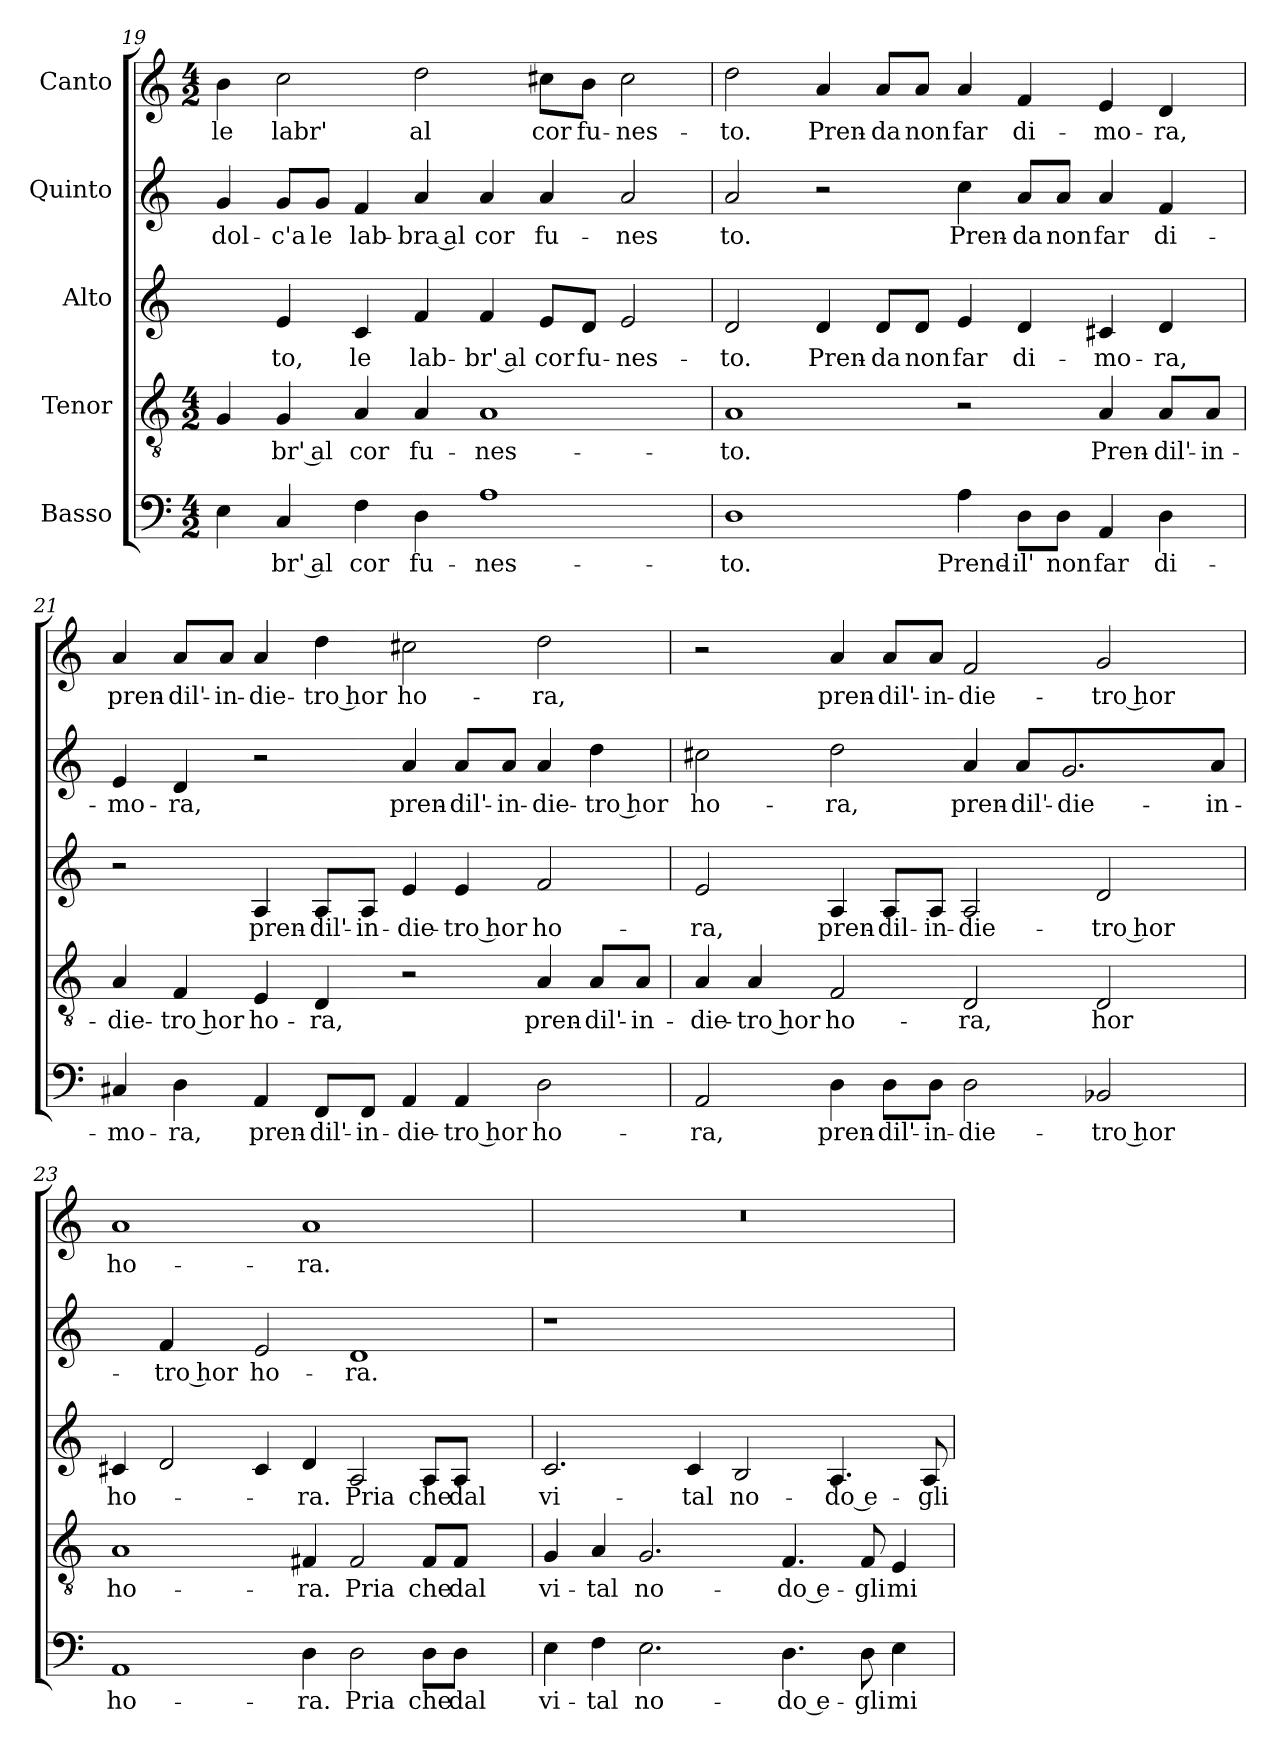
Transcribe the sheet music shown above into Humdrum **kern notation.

**kern	**text	**kern	**text	**kern	**text	**kern	**text	**kern	**text
*part5	*part5	*part4	*part4	*part3	*part3	*part2	*part2	*part1	*part1
*staff5	*staff5	*staff4	*staff4	*staff3	*staff3	*staff2	*staff2	*staff1	*staff1
*I"Basso	*	*I"Tenor	*	*I"Alto	*	*I"Quinto	*	*I"Canto	*
!!LO:PB:g=z
*clefF4	*	*clefGv2	*	*clefG2	*	*clefG2	*	*clefG2	*
*M4/2	*	*M4/2	*	*	*	*	*	*M4/2	*
=19	=19	=19	=19	=19	=19	=19	=19	=19	=19
!	!	!	!	!	!	!	!LO:LY:b:cj	!	!LO:LY:b:cj
4E\	.	4G/	.	4ryy	.	4g/	dol-	4b\	le
!	!LO:LY:b:rj	!	!LO:LY:b:rj	!	!LO:LY:b:cj	!	!LO:LY:b:cj	!	!LO:LY:b:cj
4C/	-br' al	4G/	-br' al	4e/	to,	8g/L	-c'a	2cc\	labr'
!	!	!	!	!	!	!	!LO:LY:b:cj	!	!
.	.	.	.	.	.	8g/J	le	.	.
!	!LO:LY:b:cj	!	!LO:LY:b:cj	!	!LO:LY:b:cj	!	!LO:LY:b:cj	!	!
4F\	cor	4A/	cor	4c/	le	4f/	lab-	.	.
!	!LO:LY:b:cj	!	!LO:LY:b:cj	!	!LO:LY:b:cj	!	!LO:LY:b:rj	!	!LO:LY:b:cj
4D\	fu-	4A/	fu-	4f/	lab-	4a/	-bra al	2dd\	al
!	!LO:LY:b:cj	!	!LO:LY:b:cj	!	!LO:LY:b:rj	!	!LO:LY:b:cj	!	!
1A	-nes-	1A	-nes-	4f/	-br' al	4a/	cor	.	.
!	!	!	!	!	!LO:LY:b:cj	!	!LO:LY:b:cj	!	!LO:LY:b:cj
.	.	.	.	8e/L	cor	4a/	fu-	8cc#\L	cor
!	!	!	!	!	!LO:LY:b:cj	!	!	!	!LO:LY:b:cj
.	.	.	.	8d/J	fu-	.	.	8b\J	fu-
!	!	!	!	!	!LO:LY:b:cj	!	!LO:LY:b:cj	!	!LO:LY:b:cj
.	.	.	.	2e/	-nes-	2a/	-nes	2cc#\	-nes-
=20	=20	=20	=20	=20	=20	=20	=20	=20	=20
!	!LO:LY:b:cj	!	!LO:LY:b:cj	!	!LO:LY:b:cj	!	!LO:LY:b:cj	!	!LO:LY:b:cj
1D	-to.	1A	-to.	2d/	-to.	2a/	to.	2dd\	-to.
!	!	!	!	!	!LO:LY:b:cj	!	!	!	!LO:LY:b:cj
.	.	.	.	4d/	Pren-	2r	.	4a/	Pren-
!	!	!	!	!	!LO:LY:b:cj	!	!	!	!LO:LY:b:cj
.	.	.	.	8d/L	-da	.	.	8a/L	-da
!	!	!	!	!	!LO:LY:b:cj	!	!	!	!LO:LY:b:cj
.	.	.	.	8d/J	non	.	.	8a/J	non
!	!LO:LY:b:cj	!	!	!	!LO:LY:b:cj	!	!LO:LY:b:cj	!	!LO:LY:b:cj
4A\	Prend-	2r	.	4e/	far	4cc\	Pren-	4a/	far
!	!LO:LY:b:cj	!	!	!	!LO:LY:b:cj	!	!LO:LY:b:cj	!	!LO:LY:b:cj
8D\L	-il'	.	.	4d/	di-	8a/L	-da	4f/	di-
!	!LO:LY:b:cj	!	!	!	!	!	!LO:LY:b:cj	!	!
8D\J	non	.	.	.	.	8a/J	non	.	.
!	!LO:LY:b:cj	!	!LO:LY:b:cj	!	!LO:LY:b:cj	!	!LO:LY:b:cj	!	!LO:LY:b:cj
4AA/	far	4A/	Pren-	4c#X/	-mo-	4a/	far	4e/	-mo-
!	!LO:LY:b:cj	!	!LO:LY:b:cj	!	!LO:LY:b:cj	!	!LO:LY:b:cj	!	!LO:LY:b:cj
4D\	di-	8A/L	-dil'-	4d/	-ra,	4f/	di-	4d/	-ra,
!	!	!	!LO:LY:b:cj	!	!	!	!	!	!
.	.	8A/J	-in-	.	.	.	.	.	.
!!LO:LB:g=z
=21	=21	=21	=21	=21	=21	=21	=21	=21	=21
!	!LO:LY:b:cj	!	!LO:LY:b:cj	!	!	!	!LO:LY:b:cj	!	!LO:LY:b:cj
4C#X/	-mo-	4A/	-die-	2r	.	4e/	-mo-	4a/	pren-
!	!LO:LY:b:cj	!	!LO:LY:b:rj	!	!	!	!LO:LY:b:cj	!	!LO:LY:b:cj
4D\	-ra,	4F/	-tro hor	.	.	4d/	-ra,	8a/L	-dil'-
!	!	!	!	!	!	!	!	!	!LO:LY:b:cj
.	.	.	.	.	.	.	.	8a/J	-in-
!	!LO:LY:b:cj	!	!LO:LY:b:cj	!	!LO:LY:b:cj	!	!	!	!LO:LY:b:cj
4AA/	pren-	4E/	ho-	4A/	pren-	2r	.	4a/	-die-
!	!LO:LY:b:cj	!	!LO:LY:b:cj	!	!LO:LY:b:cj	!	!	!	!LO:LY:b:rj
8FF/L	-dil'-	4D/	-ra,	8A/L	-dil'-	.	.	4dd\	-tro hor
!	!LO:LY:b:cj	!	!	!	!LO:LY:b:cj	!	!	!	!
8FF/J	-in-	.	.	8A/J	-in-	.	.	.	.
!	!LO:LY:b:cj	!	!	!	!LO:LY:b:cj	!	!LO:LY:b:cj	!	!LO:LY:b:cj
4AA/	-die-	2r	.	4e/	-die-	4a/	pren-	2cc#X\	ho-
!	!LO:LY:b:rj	!	!	!	!LO:LY:b:rj	!	!LO:LY:b:cj	!	!
4AA/	-tro hor	.	.	4e/	-tro hor	8a/L	-dil'-	.	.
!	!	!	!	!	!	!	!LO:LY:b:cj	!	!
.	.	.	.	.	.	8a/J	-in-	.	.
!	!LO:LY:b:cj	!	!LO:LY:b:cj	!	!LO:LY:b:cj	!	!LO:LY:b:cj	!	!LO:LY:b:cj
2D\	ho-	4A/	pren-	2f/	ho-	4a/	-die-	2dd\	-ra,
!	!	!	!LO:LY:b:cj	!	!	!	!LO:LY:b:rj	!	!
.	.	8A/L	-dil'-	.	.	4dd\	-tro hor	.	.
!	!	!	!LO:LY:b:cj	!	!	!	!	!	!
.	.	8A/J	-in-	.	.	.	.	.	.
!!LO:PB:g=z
=22	=22	=22	=22	=22	=22	=22	=22	=22	=22
!	!LO:LY:b:cj	!	!LO:LY:b:cj	!	!LO:LY:b:cj	!	!LO:LY:b:cj	!	!
2AA/	-ra,	4A/	-die-	2e/	-ra,	2cc#X\	ho-	2r	.
!	!	!	!LO:LY:b:rj	!	!	!	!	!	!
.	.	4A/	-tro hor	.	.	.	.	.	.
!	!LO:LY:b:cj	!	!LO:LY:b:cj	!	!LO:LY:b:cj	!	!LO:LY:b:cj	!	!LO:LY:b:cj
4D\	pren-	2F/	ho-	4A/	pren-	2dd\	-ra,	4a/	pren-
!	!LO:LY:b:cj	!	!	!	!LO:LY:b:cj	!	!	!	!LO:LY:b:cj
8D\L	-dil'-	.	.	8A/L	-dil-	.	.	8a/L	-dil'-
!	!LO:LY:b:cj	!	!	!	!LO:LY:b:cj	!	!	!	!LO:LY:b:cj
8D\J	-in-	.	.	8A/J	-in-	.	.	8a/J	-in-
!	!LO:LY:b:cj	!	!LO:LY:b:cj	!	!LO:LY:b:cj	!	!LO:LY:b:cj	!	!LO:LY:b:cj
2D\	-die-	2D/	-ra,	2A/	-die-	4a/	pren-	2f/	-die-
!	!	!	!	!	!	!	!LO:LY:b:cj	!	!
.	.	.	.	.	.	8a/L	-dil'-	.	.
!	!	!	!	!	!	!	!LO:LY:b:cj	!	!
.	.	.	.	.	.	2.g/	-die-	.	.
!	!LO:LY:b:rj	!	!LO:LY:b:cj	!	!LO:LY:b:rj	!	!	!	!LO:LY:b:rj
2BB-X/	-tro hor	2D/	hor	2d/	-tro hor	.	.	2g/	-tro hor
4ryy	.	4ryy	.	4ryy	.	.	.	4ryy	.
!	!	!	!	!	!	!	!LO:LY:b:cj	!	!
.	.	.	.	.	.	8a/J	-in-	.	.
=23	=23	=23	=23	=23	=23	=23	=23	=23	=23
!	!LO:LY:b:cj	!	!LO:LY:b:cj	!	!LO:LY:b:cj	!	!	!	!LO:LY:b:cj
1AA	ho-	1A	ho-	4c#X/	ho-	4ryy	.	1a	ho-
!	!	!	!	!	!	!	!LO:LY:b:rj	!	!
.	.	.	.	2d/	.	4f/	-tro hor	.	.
.	.	.	.	.	.	4ryy	.	.	.
!	!	!	!	!	!	!	!LO:LY:b:cj	!	!
.	.	.	.	4c#/	.	2e/	ho-	.	.
!	!LO:LY:b:cj	!	!LO:LY:b:cj	!	!LO:LY:b:cj	!	!	!	!LO:LY:b:cj
4D\	-ra.	4F#X/	-ra.	4d/	-ra.	.	.	1a	-ra.
!	!LO:LY:b:cj	!	!LO:LY:b:cj	!	!LO:LY:b:cj	!	!LO:LY:b:cj	!	!
2D\	Pria	2F#/	Pria	2A/	Pria	1d	-ra.	.	.
!	!LO:LY:b:cj	!	!LO:LY:b:cj	!	!LO:LY:b:cj	!	!	!	!
8D\L	che	8F#/L	che	8A/L	che	.	.	.	.
!	!LO:LY:b:cj	!	!LO:LY:b:cj	!	!LO:LY:b:cj	!	!	!	!
8D\J	dal	8F#/J	dal	8A/J	dal	.	.	.	.
4ryy	.	4ryy	.	4ryy	.	.	.	4ryy	.
=24	=24	=24	=24	=24	=24	=24	=24	=24	=24
!	!LO:LY:b:cj	!	!LO:LY:b:cj	!	!LO:LY:b:cj	!	!	!	!
4E\	vi-	4G/	vi-	2.c/	vi-	1r	.	0r	.
!	!LO:LY:b:cj	!	!LO:LY:b:cj	!	!	!	!	!	!
4F\	-tal	4A/	-tal	.	.	.	.	.	.
!	!LO:LY:b:cj	!	!LO:LY:b:cj	!	!	!	!	!	!
2.E\	no-	2.G/	no-	.	.	.	.	.	.
!	!	!	!	!	!LO:LY:b:cj	!	!	!	!
.	.	.	.	4c/	-tal	.	.	.	.
!	!	!	!	!	!LO:LY:b:cj	!	!	!	!
.	.	.	.	2B/	no-	1ryy	.	.	.
!	!LO:LY:b:rj	!	!LO:LY:b:rj	!	!	!	!	!	!
4.D\	-do e-	4.F/	-do e-	.	.	.	.	.	.
!	!	!	!	!	!LO:LY:b:rj	!	!	!	!
.	.	.	.	4.A/	-do e-	.	.	.	.
!	!LO:LY:b:cj	!	!LO:LY:b:cj	!	!	!	!	!	!
8D\	-gli	8F/	-gli	.	.	.	.	.	.
!	!LO:LY:b:cj	!	!LO:LY:b:cj	!	!	!	!	!	!
4E\	mi	4E/	mi	.	.	.	.	.	.
!	!	!	!	!	!LO:LY:b:cj	!	!	!	!
.	.	.	.	8A/	-gli	.	.	.	.
=	=	=	=	=	=	=	=	=	=
*-	*-	*-	*-	*-	*-	*-	*-	*-	*-
